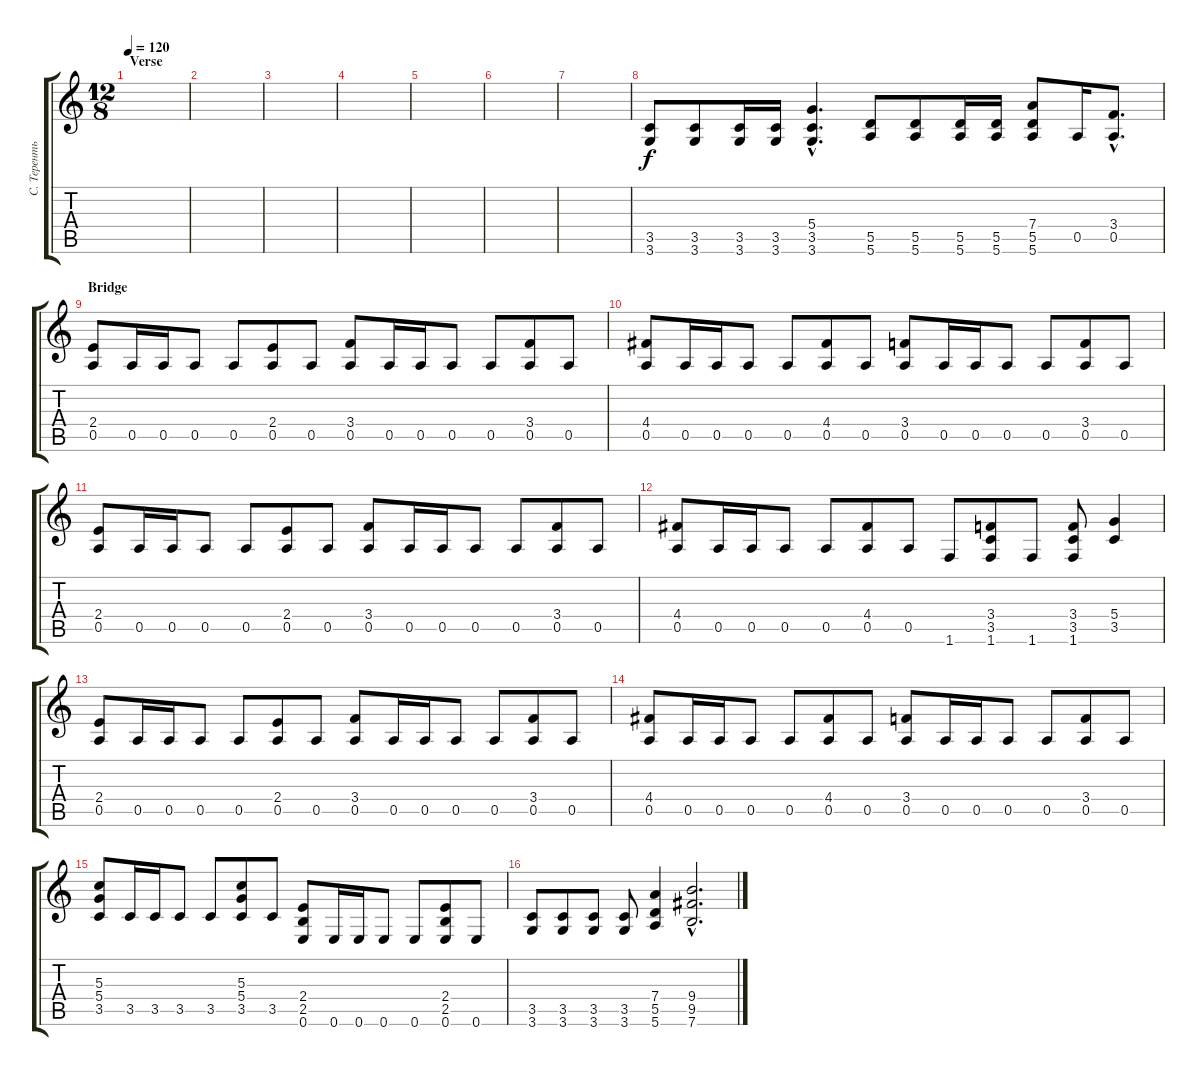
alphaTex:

\track ("С. Терентьев" "С. Теренть") {instrument distortionguitar}
\staff {score tabs}
\tuning (E4 B3 G3 D3 A2 E2) {hide}
\ts (12 8)
\section ("" "Verse")
\tempo 120
\clef g2
\ks c
|
|
|
|
|
|
|
(3.5 3.6).8 (3.5 3.6).8 (3.5 3.6).16 (3.5 3.6).16 (5.4{hac} 3.5{hac} 3.6{hac}).4{d} (5.5 5.6).8 (5.5 5.6).8 (5.5 5.6).16 (5.5 5.6).16 (7.4 5.5 5.6).8 0.5.16 (3.4{hac} 0.5{hac}).8{d} |
\section ("" "Bridge")
(2.4 0.5).8 0.5.16 0.5.16 0.5.8 0.5.8 (2.4 0.5).8 0.5.8 (3.4 0.5).8 0.5.16 0.5.16 0.5.8 0.5.8 (3.4 0.5).8 0.5.8 |
(4.4 0.5).8 0.5.16 0.5.16 0.5.8 0.5.8 (4.4 0.5).8 0.5.8 (3.4 0.5).8 0.5.16 0.5.16 0.5.8 0.5.8 (3.4 0.5).8 0.5.8 |
(2.4 0.5).8 0.5.16 0.5.16 0.5.8 0.5.8 (2.4 0.5).8 0.5.8 (3.4 0.5).8 0.5.16 0.5.16 0.5.8 0.5.8 (3.4 0.5).8 0.5.8 |
(4.4 0.5).8 0.5.16 0.5.16 0.5.8 0.5.8 (4.4 0.5).8 0.5.8 1.6.8 (3.4 3.5 1.6).8 1.6.8 (3.4 3.5 1.6).8 (5.4 3.5).4 |
(2.4 0.5).8 0.5.16 0.5.16 0.5.8 0.5.8 (2.4 0.5).8 0.5.8 (3.4 0.5).8 0.5.16 0.5.16 0.5.8 0.5.8 (3.4 0.5).8 0.5.8 |
(4.4 0.5).8 0.5.16 0.5.16 0.5.8 0.5.8 (4.4 0.5).8 0.5.8 (3.4 0.5).8 0.5.16 0.5.16 0.5.8 0.5.8 (3.4 0.5).8 0.5.8 |
(5.3 5.4 3.5).8 3.5.16 3.5.16 3.5.8 3.5.8 (5.3 5.4 3.5).8 3.5.8 (2.4 2.5 0.6).8 0.6.16 0.6.16 0.6.8 0.6.8 (2.4 2.5 0.6).8 0.6.8 |
(3.5 3.6).8 (3.5 3.6).8 (3.5 3.6).8 (3.5 3.6).8 (7.4 5.5 5.6).4 (9.4{hac} 9.5{hac} 7.6{hac}).2{d}
